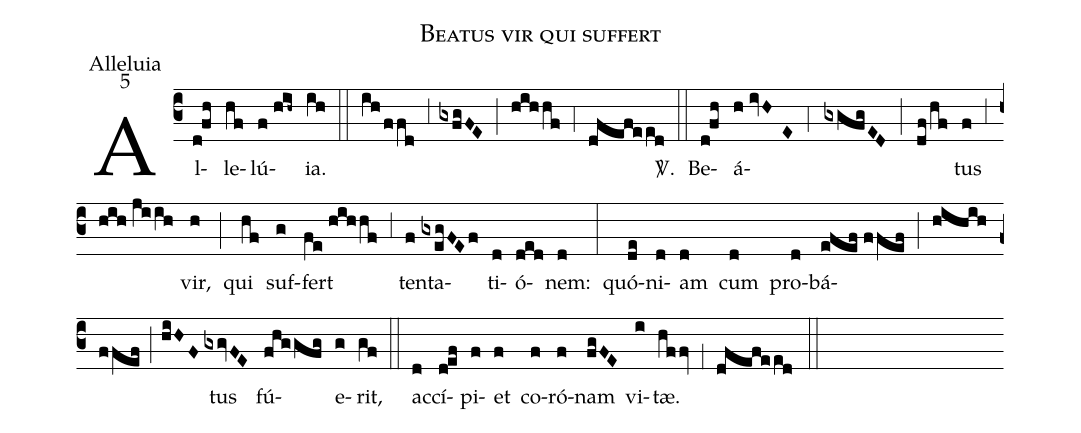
name:Beatus vir qui suffert;
office-part:Alleluia;
mode:5;
%%
(c3) Al(d!fh)le(hf)lú(f//hih~)ia.(ih) (::) (ih/ffd) (;3) (gxfgFE) (;) (hihhf) (;4) (dfefeed) <sp>V/</sp>.(::) Be(d!fh)á(h//ivHE;4gxgfgED;df/hf)tus(f) (;3) (hih//jiih) vir,(h) (;) qui(hf) suf(g)fert(fe//hihhf) (;3) ten(f)ta(gxegFEf)ti(d)ó(ded)nem:(d) (:) quó(de)ni(d)am(d) cum(d) pro(d)bá(efef//ffef;hihih//ffef;hiHF)tus(gxgvFE) fú(fhggfg)e(g)rit,(gf) (::) ac(d)cí(d!ef)pi(f)et(f) co(f)ró(f)nam(fgFE) vi(i)tæ.(hffv) (;1) (dfefeed) (::)
